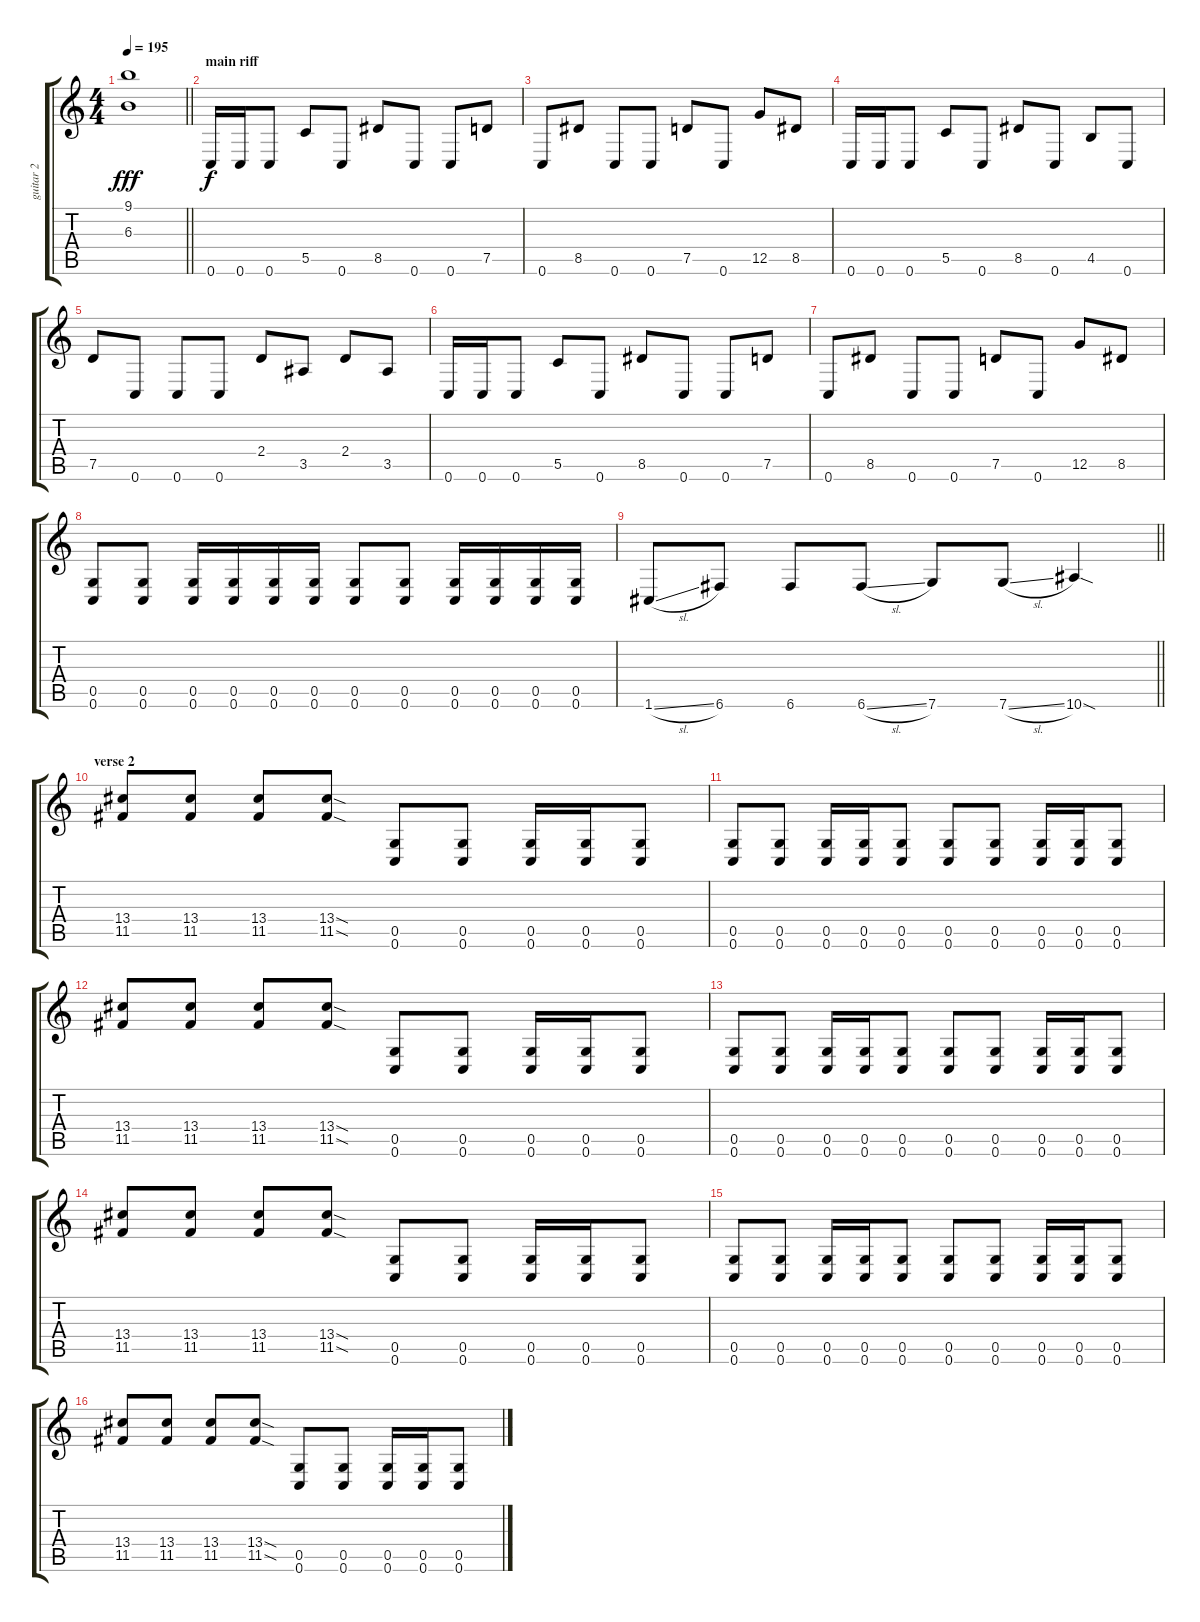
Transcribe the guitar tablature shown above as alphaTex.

\track ("guitar 2" "guitar 2") {instrument overdrivenguitar}
\staff {score tabs}
\tuning (D4 A3 F3 C3 G2 C2) {hide}
\ts (4 4)
\tempo 195
\clef g2
\barLineRight lightlight
\ks c
(9.1 6.3).1{dy fff} |
\section ("" "main riff")
0.6.16{dy f} 0.6.16 0.6.8 5.5.8 0.6.8 8.5.8 0.6.8 0.6.8 7.5.8 |
0.6.8 8.5.8 0.6.8 0.6.8 7.5.8 0.6.8 12.5.8 8.5.8 |
0.6.16 0.6.16 0.6.8 5.5.8 0.6.8 8.5.8 0.6.8 4.5.8 0.6.8 |
7.5.8 0.6.8 0.6.8 0.6.8 2.4.8 3.5.8 2.4.8 3.5.8 |
0.6.16 0.6.16 0.6.8 5.5.8 0.6.8 8.5.8 0.6.8 0.6.8 7.5.8 |
0.6.8 8.5.8 0.6.8 0.6.8 7.5.8 0.6.8 12.5.8 8.5.8 |
(0.5 0.6).8 (0.5 0.6).8 (0.5 0.6).16 (0.5 0.6).16 (0.5 0.6).16 (0.5 0.6).16 (0.5 0.6).8 (0.5 0.6).8 (0.5 0.6).16 (0.5 0.6).16 (0.5 0.6).16 (0.5 0.6).16 |
\barLineRight lightlight
1.6{sl}.8 6.6.8 6.6.8 6.6{sl}.8 7.6.8 7.6{sl}.8 10.6{sod}.4 |
\section ("" "verse 2")
(13.4 11.5).8 (13.4 11.5).8 (13.4 11.5).8 (13.4{sod} 11.5{sod}).8 (0.5 0.6).8 (0.5 0.6).8 (0.5 0.6).16 (0.5 0.6).16 (0.5 0.6).8 |
(0.5 0.6).8 (0.5 0.6).8 (0.5 0.6).16 (0.5 0.6).16 (0.5 0.6).8 (0.5 0.6).8 (0.5 0.6).8 (0.5 0.6).16 (0.5 0.6).16 (0.5 0.6).8 |
(13.4 11.5).8 (13.4 11.5).8 (13.4 11.5).8 (13.4{sod} 11.5{sod}).8 (0.5 0.6).8 (0.5 0.6).8 (0.5 0.6).16 (0.5 0.6).16 (0.5 0.6).8 |
(0.5 0.6).8 (0.5 0.6).8 (0.5 0.6).16 (0.5 0.6).16 (0.5 0.6).8 (0.5 0.6).8 (0.5 0.6).8 (0.5 0.6).16 (0.5 0.6).16 (0.5 0.6).8 |
(13.4 11.5).8 (13.4 11.5).8 (13.4 11.5).8 (13.4{sod} 11.5{sod}).8 (0.5 0.6).8 (0.5 0.6).8 (0.5 0.6).16 (0.5 0.6).16 (0.5 0.6).8 |
(0.5 0.6).8 (0.5 0.6).8 (0.5 0.6).16 (0.5 0.6).16 (0.5 0.6).8 (0.5 0.6).8 (0.5 0.6).8 (0.5 0.6).16 (0.5 0.6).16 (0.5 0.6).8 |
(13.4 11.5).8 (13.4 11.5).8 (13.4 11.5).8 (13.4{sod} 11.5{sod}).8 (0.5 0.6).8 (0.5 0.6).8 (0.5 0.6).16 (0.5 0.6).16 (0.5 0.6).8
